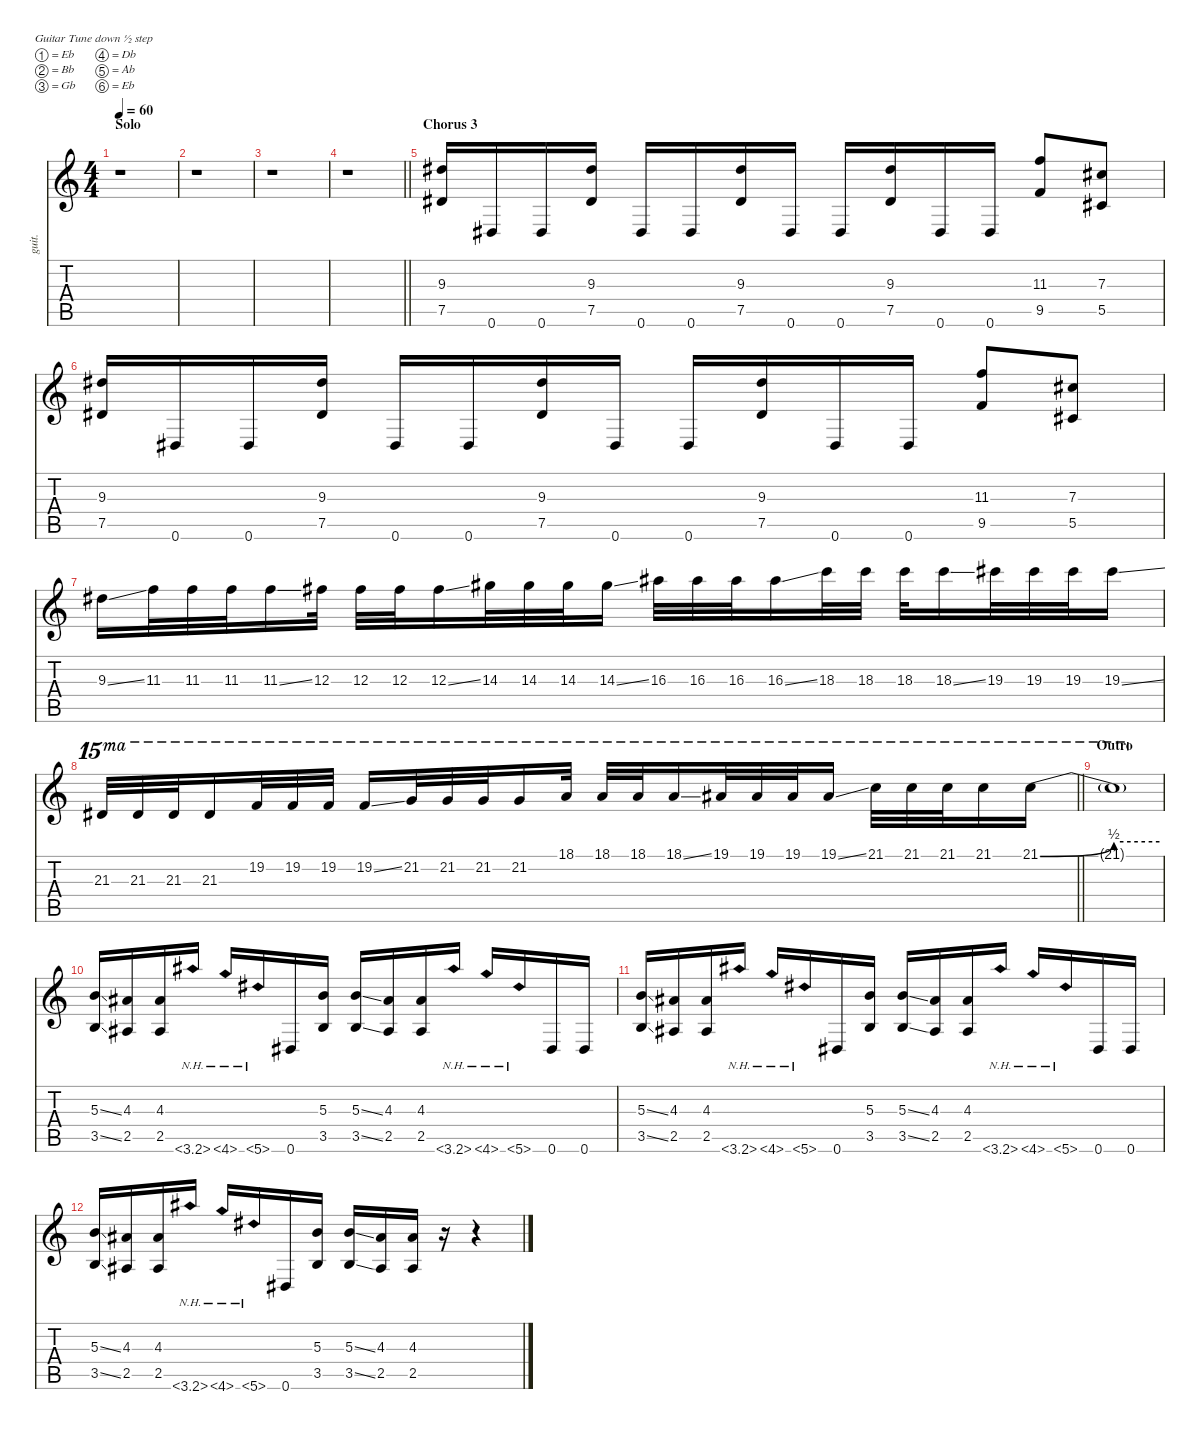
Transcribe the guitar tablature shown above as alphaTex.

\defaultSystemsLayout 4
\hideDynamics
\bracketExtendMode nobrackets
\otherSystemsTrackNameOrientation horizontal
\track ("Guitar 1" "guit.") {defaultSystemsLayout 4 instrument distortionguitar}
\staff {score tabs}
\tuning (Eb4 Bb3 Gb3 Db3 Ab2 Eb2)
\ts (4 4)
\section ("" "Solo")
\tempo 60
\clef g2
\ks c
r.1{dy f beam Down} |
r.1{beam Down} |
r.1{beam Down} |
\barLineRight lightlight
r.1{beam Down} |
\section ("" "Chorus 3")
(9.3{acc #} 7.5{acc #}).16{beam Up} 0.6{acc #}.16{beam Up} 0.6{acc #}.16{beam Up} (9.3{acc #} 7.5{acc #}).16{beam Up} 0.6{acc #}.16{beam Up} 0.6{acc #}.16{beam Up} (9.3{acc #} 7.5{acc #}).16{beam Up} 0.6{acc #}.16{beam Up} 0.6{acc #}.16{beam Up} (9.3{acc #} 7.5{acc #}).16{beam Up} 0.6{acc #}.16{beam Up} 0.6{acc #}.16{beam Up} (11.3 9.5).8{beam Up} (7.3{acc #} 5.5{acc #}).8{beam Up} |
(9.3{acc #} 7.5{acc #}).16{beam Up} 0.6{acc #}.16{beam Up} 0.6{acc #}.16{beam Up} (9.3{acc #} 7.5{acc #}).16{beam Up} 0.6{acc #}.16{beam Up} 0.6{acc #}.16{beam Up} (9.3{acc #} 7.5{acc #}).16{beam Up} 0.6{acc #}.16{beam Up} 0.6{acc #}.16{beam Up} (9.3{acc #} 7.5{acc #}).16{beam Up} 0.6{acc #}.16{beam Up} 0.6{acc #}.16{beam Up} (11.3 9.5).8{beam Up} (7.3{acc #} 5.5{acc #}).8{beam Up} |
9.3{ss acc #}.16{beam Down} 11.3.32{beam Down} 11.3.32{beam Down} 11.3.32{beam Down} 11.3{ss}.16{beam Down} 12.3{acc #}.32{beam Down} 12.3{acc #}.32{beam Down} 12.3{acc #}.32{beam Down} 12.3{ss acc #}.16{beam Down} 14.3{acc #}.32{beam Down} 14.3{acc #}.32{beam Down} 14.3{acc #}.32{beam Down} 14.3{ss acc #}.16{beam Down} 16.3{acc #}.32{beam Down} 16.3{acc #}.32{beam Down} 16.3{acc #}.32{beam Down} 16.3{ss acc #}.16{beam Down} 18.3.32{beam Down} 18.3.32{beam Down} 18.3.32{beam Down} 18.3{ss}.16{beam Down} 19.3{acc #}.32{beam Down} 19.3{acc #}.32{beam Down} 19.3{acc #}.32{beam Down} 19.3{ss acc #}.16{beam Down} |
\barLineRight lightlight
21.3{acc #}.32{ot 15ma beam Up} 21.3{acc #}.32{ot 15ma beam Up} 21.3{acc #}.32{ot 15ma beam Up} 21.3{acc #}.16{ot 15ma beam Up} 19.2.32{ot 15ma beam Up} 19.2.32{ot 15ma beam Up} 19.2.32{ot 15ma beam Up} 19.2{ss}.16{ot 15ma beam Up} 21.2.32{ot 15ma beam Up} 21.2.32{ot 15ma beam Up} 21.2.32{ot 15ma beam Up} 21.2.16{ot 15ma beam Up} 18.1.32{ot 15ma beam Up} 18.1.32{ot 15ma beam Up} 18.1.32{ot 15ma beam Up} 18.1{ss}.16{ot 15ma beam Up} 19.1{acc #}.32{ot 15ma beam Up} 19.1{acc #}.32{ot 15ma beam Up} 19.1{acc #}.32{ot 15ma beam Up} 19.1{ss acc #}.16{ot 15ma beam Up} 21.1.32{ot 15ma beam Down} 21.1.32{ot 15ma beam Down} 21.1.32{ot 15ma beam Down} 21.1.16{ot 15ma beam Down} 21.1{be (bend 0 0 60 2)}.16{ot 15ma beam Down} |
\section ("" "Outro")
21.1{be (hold 0 2 60 2) t}.1{ot 15ma beam Down} |
(5.3{ss} 3.5{ss}).16{beam Up} (4.3{acc #} 2.5{acc #}).16{beam Up} (4.3{acc #} 2.5{acc #}).16{beam Up} 3.6{nh acc #}.16{beam Up} 4.6{nh}.16{beam Up} 5.6{nh acc #}.16{beam Up} 0.6{acc #}.16{beam Up} (5.3 3.5).16{beam Up} (5.3{ss} 3.5{ss}).16{beam Up} (4.3{acc #} 2.5{acc #}).16{beam Up} (4.3{acc #} 2.5{acc #}).16{beam Up} 3.6{nh acc #}.16{beam Up} 4.6{nh}.16{beam Up} 5.6{nh acc #}.16{beam Up} 0.6{acc #}.16{beam Up} 0.6{acc #}.16{beam Up} |
(5.3{ss} 3.5{ss}).16{beam Up} (4.3{acc #} 2.5{acc #}).16{beam Up} (4.3{acc #} 2.5{acc #}).16{beam Up} 3.6{nh acc #}.16{beam Up} 4.6{nh}.16{beam Up} 5.6{nh acc #}.16{beam Up} 0.6{acc #}.16{beam Up} (5.3 3.5).16{beam Up} (5.3{ss} 3.5{ss}).16{beam Up} (4.3{acc #} 2.5{acc #}).16{beam Up} (4.3{acc #} 2.5{acc #}).16{beam Up} 3.6{nh acc #}.16{beam Up} 4.6{nh}.16{beam Up} 5.6{nh acc #}.16{beam Up} 0.6{acc #}.16{beam Up} 0.6{acc #}.16{beam Up} |
(5.3{ss} 3.5{ss}).16{beam Up} (4.3{acc #} 2.5{acc #}).16{beam Up} (4.3{acc #} 2.5{acc #}).16{beam Up} 3.6{nh acc #}.16{beam Up} 4.6{nh}.16{beam Up} 5.6{nh acc #}.16{beam Up} 0.6{acc #}.16{beam Up} (5.3 3.5).16{beam Up} (5.3{ss} 3.5{ss}).16{beam Up} (4.3{acc #} 2.5{acc #}).16{beam Up} (4.3{acc #} 2.5{acc #}).16{beam Up} r.16{beam Up} r.4{beam Up}
